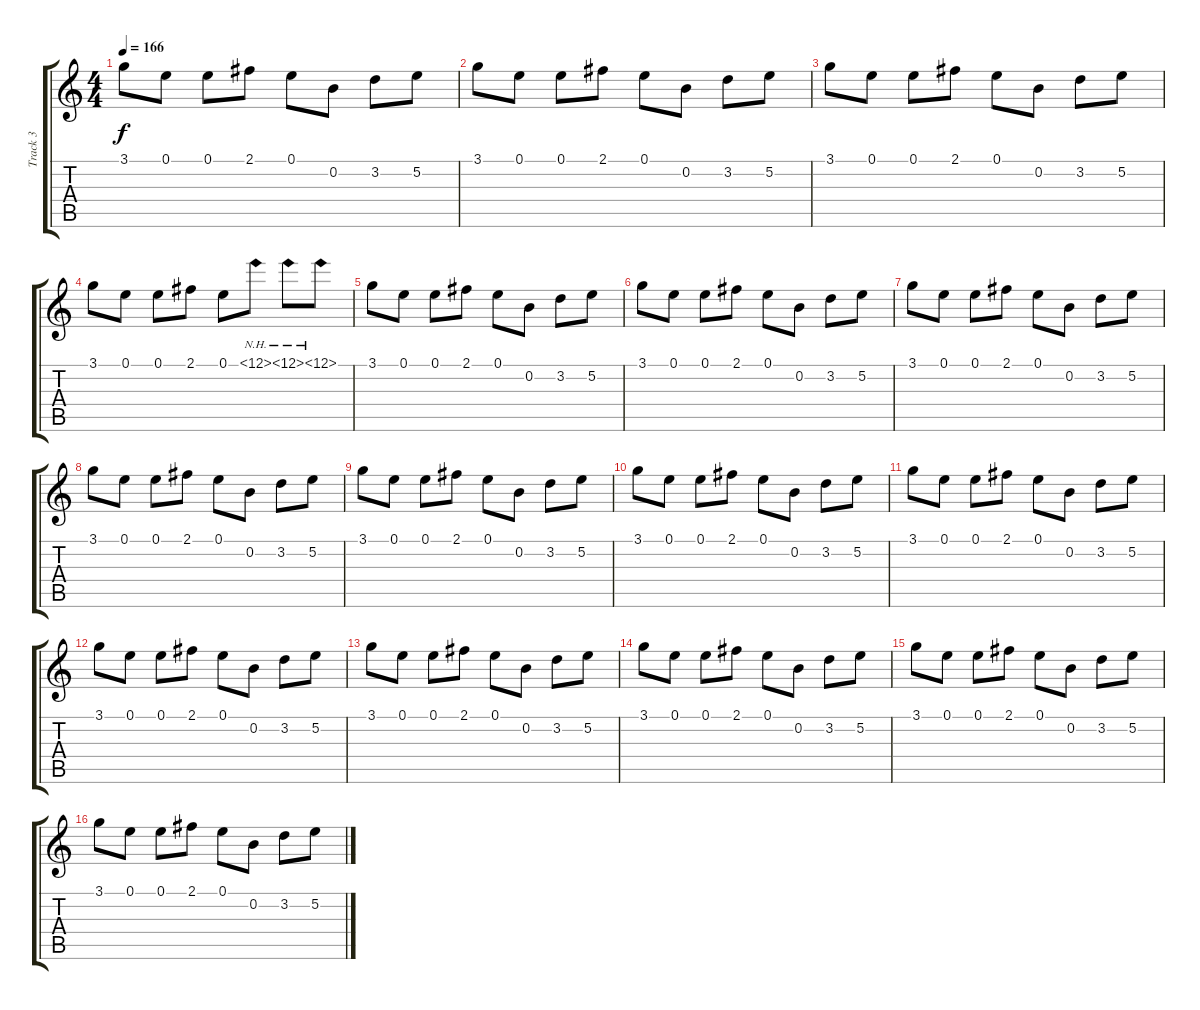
\track ("Track 3" "Track 3") {instrument distortionguitar}
\staff {score tabs}
\tuning (E4 B3 G3 D3 A2 D2) {hide}
\ts (4 4)
\tempo 166
\clef g2
\ks aminor
3.1.8{dy f} 0.1.8 0.1.8 2.1.8 0.1.8 0.2.8 3.2.8 5.2.8 |
3.1.8 0.1.8 0.1.8 2.1.8 0.1.8 0.2.8 3.2.8 5.2.8 |
3.1.8 0.1.8 0.1.8 2.1.8 0.1.8 0.2.8 3.2.8 5.2.8 |
3.1.8 0.1.8 0.1.8 2.1.8 0.1.8 12.1{nh}.8 12.1{nh}.8 12.1{nh}.8 |
3.1.8 0.1.8 0.1.8 2.1.8 0.1.8 0.2.8 3.2.8 5.2.8 |
3.1.8 0.1.8 0.1.8 2.1.8 0.1.8 0.2.8 3.2.8 5.2.8 |
3.1.8 0.1.8 0.1.8 2.1.8 0.1.8 0.2.8 3.2.8 5.2.8 |
3.1.8 0.1.8 0.1.8 2.1.8 0.1.8 0.2.8 3.2.8 5.2.8 |
3.1.8 0.1.8 0.1.8 2.1.8 0.1.8 0.2.8 3.2.8 5.2.8 |
3.1.8 0.1.8 0.1.8 2.1.8 0.1.8 0.2.8 3.2.8 5.2.8 |
3.1.8 0.1.8 0.1.8 2.1.8 0.1.8 0.2.8 3.2.8 5.2.8 |
3.1.8 0.1.8 0.1.8 2.1.8 0.1.8 0.2.8 3.2.8 5.2.8 |
3.1.8 0.1.8 0.1.8 2.1.8 0.1.8 0.2.8 3.2.8 5.2.8 |
3.1.8 0.1.8 0.1.8 2.1.8 0.1.8 0.2.8 3.2.8 5.2.8 |
3.1.8 0.1.8 0.1.8 2.1.8 0.1.8 0.2.8 3.2.8 5.2.8 |
3.1.8 0.1.8 0.1.8 2.1.8 0.1.8 0.2.8 3.2.8 5.2.8
